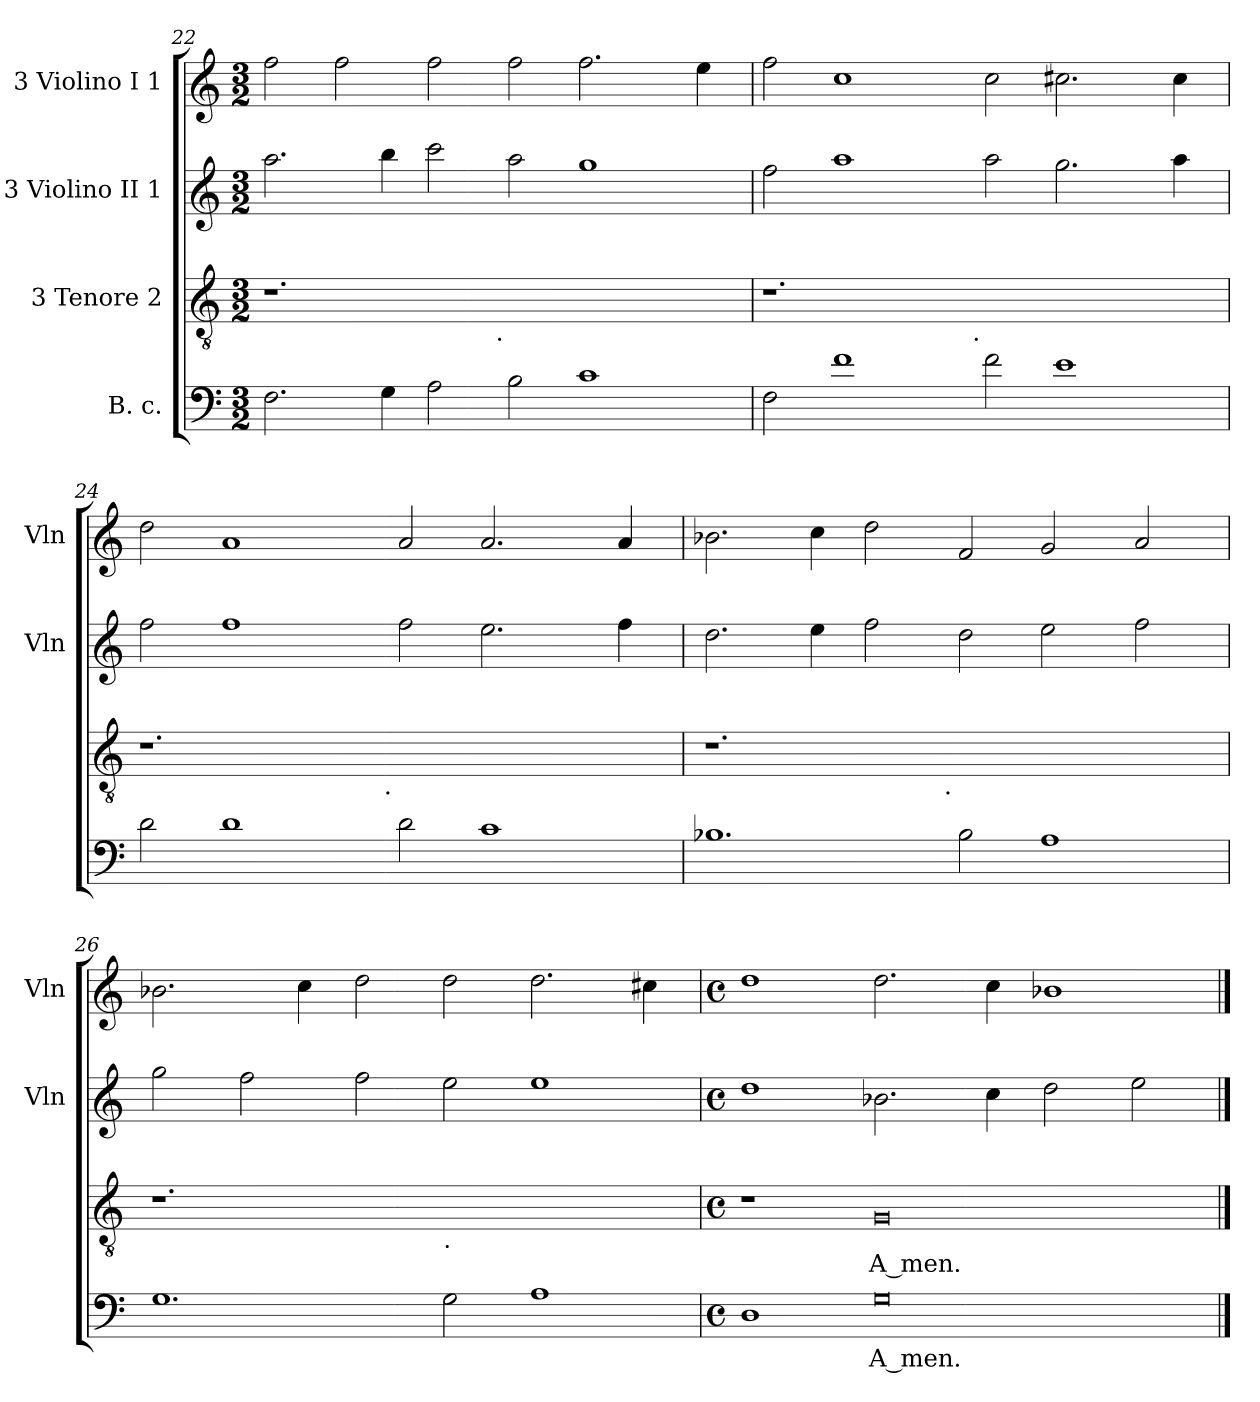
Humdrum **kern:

**kern	**text	**kern	**text	**kern	**kern
*part4	*part4	*part3	*part3	*part2	*part1
*staff4	*staff4	*staff3	*staff3	*staff2	*staff1
*I"B. c.	*	*I"3 Tenore 2	*	*I"3 Violino II 1	*I"3 Violino I 1
*	*	*	*	*I'Vln	*I'Vln
*clefF4	*	*clefGv2	*	*clefG2	*clefG2
*k[]	*	*k[]	*	*k[]	*k[]
*C:	*	*C:	*	*C:	*C:
*M3/2	*	*M3/2	*	*M3/2	*M3/2
=22	=22	=22	=22	=22	=22
*	*	*^	*	*	*
2.F\	.	1.r	1ryy	.	2.aa\	2ff\
.	.	.	.	.	.	2ff\
4G\	.	.	.	.	4bb\	.
2A\	.	.	4...ryy	.	2ccc\	2ff\
!	!	!	!LO:TX:b:t=.	!	!	!
.	.	.	1ryy	.	.	.
2B\	.	1.ryy	.	.	2aa\	2ff\
1c	.	.	.	.	1gg	2.ff\
.	.	.	2ryy	.	.	.
.	.	.	.	.	.	4ee\
.	.	.	32ryy	.	.	.
=23	=23	=23	=23	=23	=23	=23
2F\	.	1.r	1ryy	.	2ff\	2ff\
1f	.	.	.	.	1aa	1cc
.	.	.	4...ryy	.	.	.
!	!	!	!LO:TX:b:t=.	!	!	!
.	.	.	1ryy	.	.	.
2f\	.	1.ryy	.	.	2aa\	2cc\
1e	.	.	.	.	2.gg\	2.cc#X\
.	.	.	2ryy	.	.	.
.	.	.	.	.	4aa\	4cc#\
.	.	.	32ryy	.	.	.
!!LO:LB:g=z
=24	=24	=24	=24	=24	=24	=24
2d\	.	1.r	1ryy	.	2ff\	2dd\
1d	.	.	.	.	1ff	1a
.	.	.	4...ryy	.	.	.
!	!	!	!LO:TX:b:t=.	!	!	!
.	.	.	1ryy	.	.	.
2d\	.	1.ryy	.	.	2ff\	2a/
1c	.	.	.	.	2.ee\	2.a/
.	.	.	2ryy	.	.	.
.	.	.	.	.	4ff\	4a/
.	.	.	32ryy	.	.	.
=25	=25	=25	=25	=25	=25	=25
1.B-X	.	1.r	1ryy	.	2.dd\	2.b-X\
.	.	.	.	.	4ee\	4cc\
.	.	.	4...ryy	.	2ff\	2dd\
!	!	!	!LO:TX:b:t=.	!	!	!
.	.	.	1ryy	.	.	.
2B-\	.	1.ryy	.	.	2dd\	2f/
1A	.	.	.	.	2ee\	2g/
.	.	.	2ryy	.	.	.
.	.	.	.	.	2ff\	2a/
.	.	.	32ryy	.	.	.
*	*	*v	*v	*	*	*
=26	=26	=26	=26	=26	=26
1.G	.	1.r	.	2gg\	2.b-X\
.	.	.	.	2ff\	.
.	.	.	.	.	4cc\
.	.	.	.	2ff\	2dd\
!	!	!LO:TX:b:t=.	!	!	!
2G\	.	1.ryy	.	2ee\	2dd\
1A	.	.	.	1ee	2.dd\
.	.	.	.	.	4cc#X\
=27	=27	=27	=27	=27	=27
*M4/4	*	*M4/4	*	*M4/4	*M4/4
*met(c)	*	*met(c)	*	*met(c)	*met(c)
1D	.	1r	.	1dd	1dd
!	!LO:LY:a	!	!LO:LY:b	!	!
0G	A men.-	0G	A men.-	2.b-X\	2.dd\
.	.	.	.	4cc\	4cc\
.	.	.	.	2dd\	1b-X
.	.	.	.	2ee\	.
==	==	==	==	==	==
*-	*-	*-	*-	*-	*-
